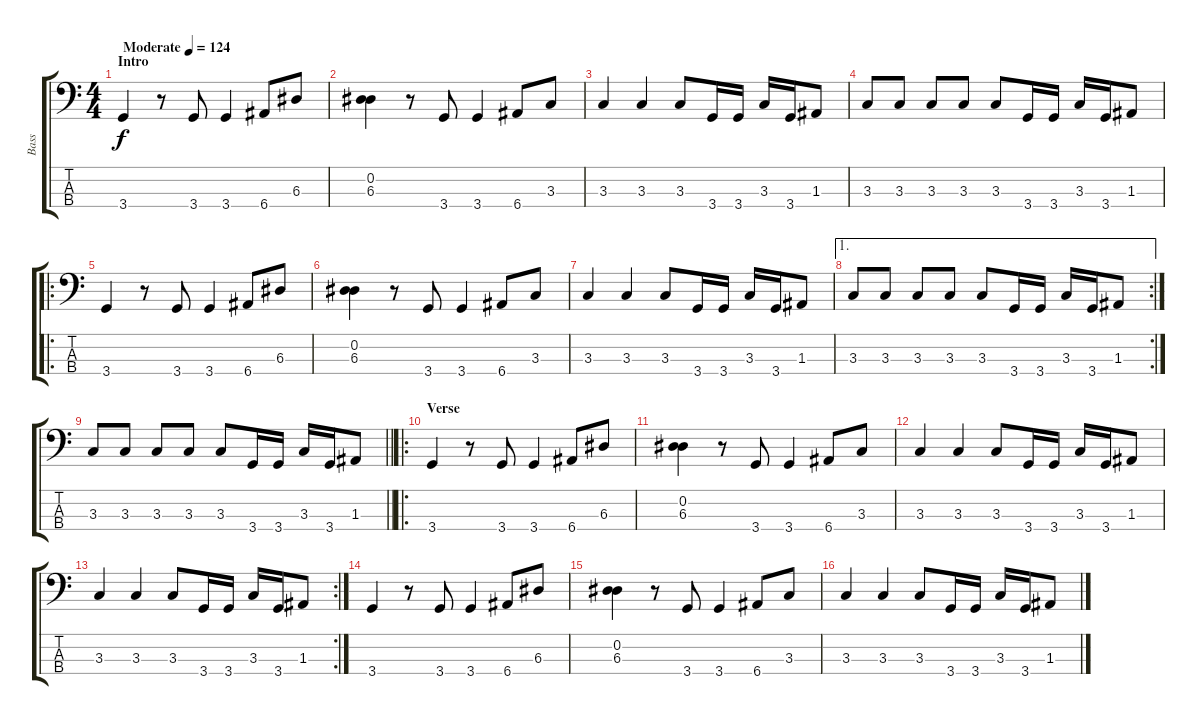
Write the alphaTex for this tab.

\track ("Bass" "Bass") {instrument fretlessbass}
\staff {score tabs}
\tuning (G2 D2 A1 E1) {hide}
\ts (4 4)
\section ("" "Intro")
\tempo (124 "Moderate")
\clef f4
\ks c
3.4.4{dy f volume 8 instrument fretlessbass} r.8 3.4.8 3.4.4 6.4.8 6.3.8 |
(0.2 6.3).4 r.8 3.4.8 3.4.4 6.4.8 3.3.8 |
3.3.4 3.3.4 3.3.8 3.4.16 3.4.16 3.3.16 3.4.16 1.3.8 |
3.3.8 3.3.8 3.3.8 3.3.8 3.3.8 3.4.16 3.4.16 3.3.16 3.4.16 1.3.8 |
\ro
3.4.4{volume 16} r.8 3.4.8 3.4.4 6.4.8 6.3.8 |
(0.2 6.3).4 r.8 3.4.8 3.4.4 6.4.8 3.3.8 |
3.3.4 3.3.4 3.3.8 3.4.16 3.4.16 3.3.16 3.4.16 1.3.8 |
\ae 1
\rc 2
3.3.8 3.3.8 3.3.8 3.3.8 3.3.8 3.4.16 3.4.16 3.3.16 3.4.16 1.3.8 |
\barLineRight lightlight
3.3.8 3.3.8 3.3.8 3.3.8 3.3.8 3.4.16 3.4.16 3.3.16 3.4.16 1.3.8 |
\ro
\section ("" "Verse")
3.4.4 r.8 3.4.8 3.4.4 6.4.8 6.3.8 |
(0.2 6.3).4 r.8 3.4.8 3.4.4 6.4.8 3.3.8 |
3.3.4 3.3.4 3.3.8 3.4.16 3.4.16 3.3.16 3.4.16 1.3.8 |
\rc 2
3.3.4 3.3.4 3.3.8 3.4.16 3.4.16 3.3.16 3.4.16 1.3.8 |
3.4.4 r.8 3.4.8 3.4.4 6.4.8 6.3.8 |
(0.2 6.3).4 r.8 3.4.8 3.4.4 6.4.8 3.3.8 |
3.3.4 3.3.4 3.3.8 3.4.16 3.4.16 3.3.16 3.4.16 1.3.8
